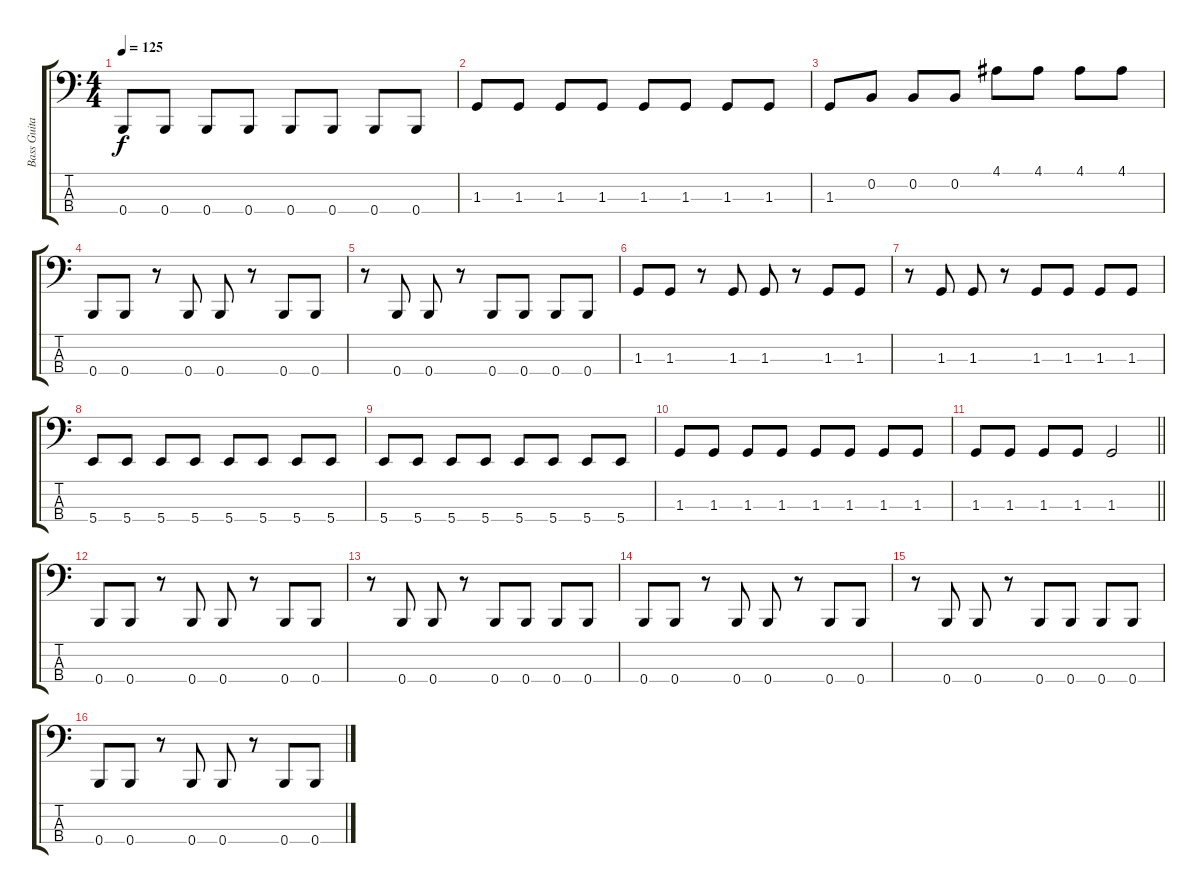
\track ("Bass Guitar" "Bass Guita") {instrument electricbassfinger}
\staff {score tabs}
\tuning (Gb2 B1 Gb1 B0) {hide}
\ts (4 4)
\tempo 125
\clef f4
\ks c
0.4.8{dy f} 0.4.8 0.4.8 0.4.8 0.4.8 0.4.8 0.4.8 0.4.8 |
1.3.8 1.3.8 1.3.8 1.3.8 1.3.8 1.3.8 1.3.8 1.3.8 |
1.3.8 0.2.8 0.2.8 0.2.8 4.1.8 4.1.8 4.1.8 4.1.8 |
0.4.8 0.4.8 r.8 0.4.8 0.4.8 r.8 0.4.8 0.4.8 |
r.8 0.4.8 0.4.8 r.8 0.4.8 0.4.8 0.4.8 0.4.8 |
1.3.8 1.3.8 r.8 1.3.8 1.3.8 r.8 1.3.8 1.3.8 |
r.8 1.3.8 1.3.8 r.8 1.3.8 1.3.8 1.3.8 1.3.8 |
5.4.8 5.4.8 5.4.8 5.4.8 5.4.8 5.4.8 5.4.8 5.4.8 |
5.4.8 5.4.8 5.4.8 5.4.8 5.4.8 5.4.8 5.4.8 5.4.8 |
1.3.8 1.3.8 1.3.8 1.3.8 1.3.8 1.3.8 1.3.8 1.3.8 |
\barLineRight lightlight
1.3.8 1.3.8 1.3.8 1.3.8 1.3.2 |
0.4.8{volume 9} 0.4.8 r.8 0.4.8 0.4.8 r.8 0.4.8 0.4.8 |
r.8 0.4.8 0.4.8 r.8 0.4.8 0.4.8 0.4.8 0.4.8 |
0.4.8 0.4.8 r.8 0.4.8 0.4.8 r.8 0.4.8 0.4.8 |
r.8 0.4.8 0.4.8 r.8 0.4.8 0.4.8 0.4.8 0.4.8 |
0.4.8 0.4.8 r.8 0.4.8 0.4.8 r.8 0.4.8 0.4.8
